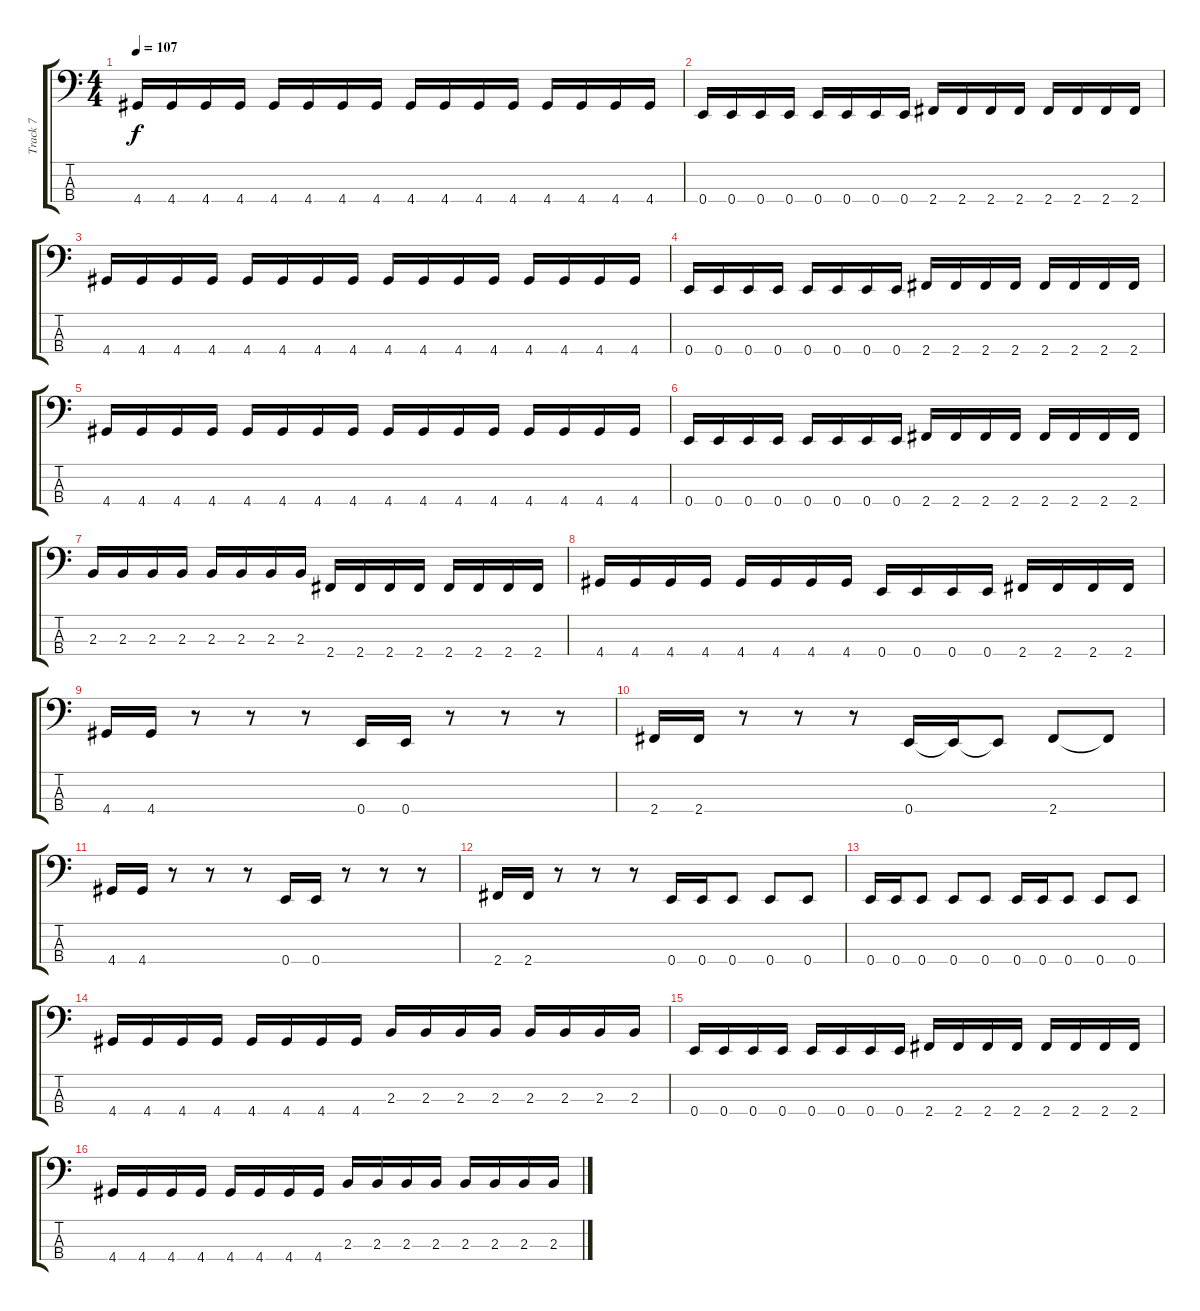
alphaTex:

\track ("Track 7" "Track 7") {instrument electricbasspick}
\staff {score tabs}
\tuning (G2 D2 A1 E1) {hide}
\ts (4 4)
\tempo 107
\clef f4
\ks c
4.4.16{dy f} 4.4.16 4.4.16 4.4.16 4.4.16 4.4.16 4.4.16 4.4.16 4.4.16 4.4.16 4.4.16 4.4.16 4.4.16 4.4.16 4.4.16 4.4.16 |
0.4.16 0.4.16 0.4.16 0.4.16 0.4.16 0.4.16 0.4.16 0.4.16 2.4.16 2.4.16 2.4.16 2.4.16 2.4.16 2.4.16 2.4.16 2.4.16 |
4.4.16 4.4.16 4.4.16 4.4.16 4.4.16 4.4.16 4.4.16 4.4.16 4.4.16 4.4.16 4.4.16 4.4.16 4.4.16 4.4.16 4.4.16 4.4.16 |
0.4.16 0.4.16 0.4.16 0.4.16 0.4.16 0.4.16 0.4.16 0.4.16 2.4.16 2.4.16 2.4.16 2.4.16 2.4.16 2.4.16 2.4.16 2.4.16 |
4.4.16 4.4.16 4.4.16 4.4.16 4.4.16 4.4.16 4.4.16 4.4.16 4.4.16 4.4.16 4.4.16 4.4.16 4.4.16 4.4.16 4.4.16 4.4.16 |
0.4.16 0.4.16 0.4.16 0.4.16 0.4.16 0.4.16 0.4.16 0.4.16 2.4.16 2.4.16 2.4.16 2.4.16 2.4.16 2.4.16 2.4.16 2.4.16 |
2.3.16 2.3.16 2.3.16 2.3.16 2.3.16 2.3.16 2.3.16 2.3.16 2.4.16 2.4.16 2.4.16 2.4.16 2.4.16 2.4.16 2.4.16 2.4.16 |
4.4.16 4.4.16 4.4.16 4.4.16 4.4.16 4.4.16 4.4.16 4.4.16 0.4.16 0.4.16 0.4.16 0.4.16 2.4.16 2.4.16 2.4.16 2.4.16 |
4.4.16 4.4.16 r.8 r.8 r.8 0.4.16 0.4.16 r.8 r.8 r.8 |
2.4.16 2.4.16 r.8 r.8 r.8 0.4.16 0.4{t}.16 0.4{t}.8 2.4.8 2.4{t}.8 |
4.4.16 4.4.16 r.8 r.8 r.8 0.4.16 0.4.16 r.8 r.8 r.8 |
2.4.16 2.4.16 r.8 r.8 r.8 0.4.16 0.4.16 0.4.8 0.4.8 0.4.8 |
0.4.16 0.4.16 0.4.8 0.4.8 0.4.8 0.4.16 0.4.16 0.4.8 0.4.8 0.4.8 |
4.4.16 4.4.16 4.4.16 4.4.16 4.4.16 4.4.16 4.4.16 4.4.16 2.3.16 2.3.16 2.3.16 2.3.16 2.3.16 2.3.16 2.3.16 2.3.16 |
0.4.16 0.4.16 0.4.16 0.4.16 0.4.16 0.4.16 0.4.16 0.4.16 2.4.16 2.4.16 2.4.16 2.4.16 2.4.16 2.4.16 2.4.16 2.4.16 |
4.4.16 4.4.16 4.4.16 4.4.16 4.4.16 4.4.16 4.4.16 4.4.16 2.3.16 2.3.16 2.3.16 2.3.16 2.3.16 2.3.16 2.3.16 2.3.16
